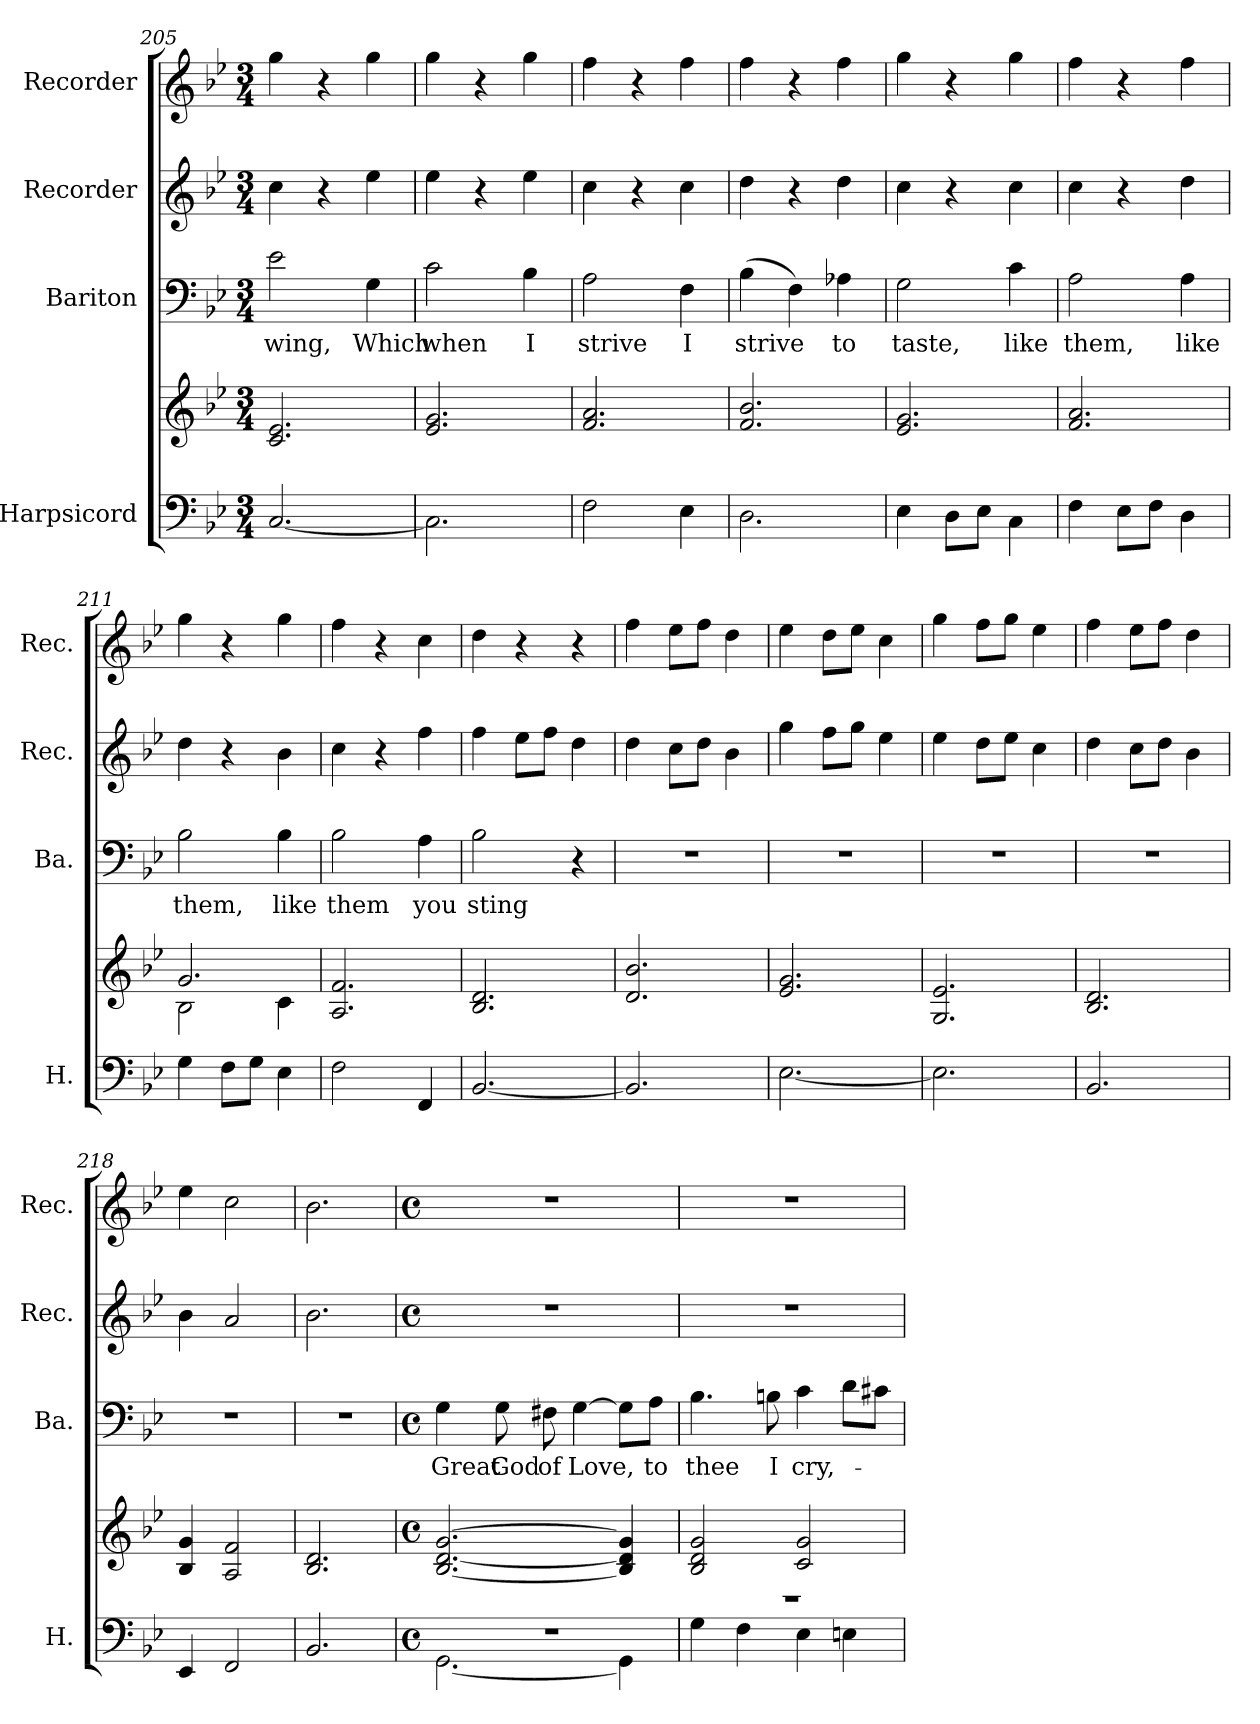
**kern	**kern	**kern	**text	**kern	**kern
*part4	*part4	*part3	*part3	*part2	*part1
*staff5	*staff4	*staff3	*staff3	*staff2	*staff1
*I"Harpsicord	*	*I"Bariton	*	*I"Recorder	*I"Recorder
*I'H.	*	*I'Ba.	*	*I'Rec.	*I'Rec.
*clefF4	*clefG2	*clefF4	*	*clefG2	*clefG2
*k[b-e-]	*k[b-e-]	*k[b-e-]	*	*k[b-e-]	*k[b-e-]
*M3/4	*M3/4	*M3/4	*	*M3/4	*M3/4
=205	=205	=205	=205	=205	=205
*^	*	*	*	*	*
!	!	!	!	!LO:LY:b	!	!
2.ryy	[2.C/	2.c/ 2.e-/	2e-\	wing,	4cc\	4gg\
.	.	.	.	.	4r	4r
!	!	!	!	!LO:LY:b	!	!
.	.	.	4G\	Which	4ee-\	4gg\
=206	=206	=206	=206	=206	=206	=206
!	!	!	!	!LO:LY:b	!	!
2.ryy	2.C\]	2.e-/ 2.g/	2c\	when	4ee-\	4gg\
.	.	.	.	.	4r	4r
!	!	!	!	!LO:LY:b	!	!
.	.	.	4B-\	I	4ee-\	4gg\
=207	=207	=207	=207	=207	=207	=207
!	!	!	!	!LO:LY:b	!	!
2.ryy	2F\	2.f/ 2.a/	2A\	strive	4cc\	4ff\
.	.	.	.	.	4r	4r
!	!	!	!	!LO:LY:b	!	!
.	4E-\	.	4F\	I	4cc\	4ff\
=208	=208	=208	=208	=208	=208	=208
!	!	!	!	!LO:LY:b	!	!
2.ryy	2.D\	2.f/ 2.b-/	(>4B-\	strive	4dd\	4ff\
.	.	.	4F\)	.	4r	4r
!	!	!	!	!LO:LY:b	!	!
.	.	.	4A-X\	to	4dd\	4ff\
=209	=209	=209	=209	=209	=209	=209
!	!	!	!	!LO:LY:b	!	!
2.ryy	4E-\	2.e-/ 2.g/	2G\	taste,	4cc\	4gg\
.	8D\L	.	.	.	4r	4r
.	8E-\J	.	.	.	.	.
!	!	!	!	!LO:LY:b	!	!
.	4C\	.	4c\	like	4cc\	4gg\
!!LO:LB:g=z
=210	=210	=210	=210	=210	=210	=210
!	!	!	!	!LO:LY:b	!	!
2.ryy	4F\	2.f/ 2.a/	2A\	them,	4cc\	4ff\
.	8E-\L	.	.	.	4r	4r
.	8F\J	.	.	.	.	.
!	!	!	!	!LO:LY:b	!	!
.	4D\	.	4A\	like	4dd\	4ff\
=211	=211	=211	=211	=211	=211	=211
*	*	*^	*	*	*	*
!	!	!	!	!	!LO:LY:b	!	!
2.ryy	4G\	2.g/	2B-\	2B-\	them,	4dd\	4gg\
.	8F\L	.	.	.	.	4r	4r
.	8G\J	.	.	.	.	.	.
!	!	!	!	!	!LO:LY:b	!	!
.	4E-\	.	4c\	4B-\	like	4b-\	4gg\
=212	=212	=212	=212	=212	=212	=212	=212
!	!	!	!	!	!LO:LY:b	!	!
*	*	*v	*v	*	*	*	*
2.ryy	2F\	2.A/ 2.f/	2B-\	them	4cc\	4ff\
.	.	.	.	.	4r	4r
!	!	!	!	!LO:LY:b	!	!
.	4FF/	.	4A\	you	4ff\	4cc\
=213	=213	=213	=213	=213	=213	=213
!	!	!	!	!LO:LY:b	!	!
2.ryy	[2.BB-/	2.B-/ 2.d/	2B-\	sting	4ff\	4dd\
.	.	.	.	.	8ee-\L	4r
.	.	.	.	.	8ff\J	.
.	.	.	4r	.	4dd\	4r
=214	=214	=214	=214	=214	=214	=214
2.ryy	2.BB-/]	2.d/ 2.b-/	2.r	.	4dd\	4ff\
.	.	.	.	.	8cc\L	8ee-\L
.	.	.	.	.	8dd\J	8ff\J
.	.	.	.	.	4b-\	4dd\
=215	=215	=215	=215	=215	=215	=215
2.ryy	[2.E-\	2.e-/ 2.g/	2.r	.	4gg\	4ee-\
.	.	.	.	.	8ff\L	8dd\L
.	.	.	.	.	8gg\J	8ee-\J
.	.	.	.	.	4ee-\	4cc\
!!LO:PB:g=z
=216	=216	=216	=216	=216	=216	=216
2.ryy	2.E-\]	2.G/ 2.e-/	2.r	.	4ee-\	4gg\
.	.	.	.	.	8dd\L	8ff\L
.	.	.	.	.	8ee-\J	8gg\J
.	.	.	.	.	4cc\	4ee-\
=217	=217	=217	=217	=217	=217	=217
2.ryy	2.BB-/	2.B-/ 2.d/	2.r	.	4dd\	4ff\
.	.	.	.	.	8cc\L	8ee-\L
.	.	.	.	.	8dd\J	8ff\J
.	.	.	.	.	4b-\	4dd\
=218	=218	=218	=218	=218	=218	=218
2.ryy	4EE-/	4B-/ 4g/	2.r	.	4b-\	4ee-\
.	2FF/	2A/ 2f/	.	.	2a/	2cc\
=219	=219	=219	=219	=219	=219	=219
2.ryy	2.BB-/	2.B-/ 2.d/	2.r	.	2.b-\	2.b-\
=220	=220	=220	=220	=220	=220	=220
*M4/4	*	*M4/4	*M4/4	*	*M4/4	*M4/4
*met(c)	*	*met(c)	*met(c)	*	*met(c)	*met(c)
!	!	!	!	!LO:LY:b	!	!
1r	[2.GG\	[2.B-/ [2.d/ [2.g/	4G\	Great	1r	1r
!	!	!	!	!LO:LY:b	!	!
.	.	.	8G\	God	.	.
!	!	!	!	!LO:LY:b	!	!
.	.	.	8F#X\	of	.	.
!	!	!	!	!LO:LY:b	!	!
.	.	.	[4G\	Love,	.	.
.	4GG\]	4B-/] 4d/] 4g/]	8G\L]	.	.	.
!	!	!	!	!LO:LY:b	!	!
.	.	.	8A\J	to	.	.
!!LO:LB:g=z
=221	=221	=221	=221	=221	=221	=221
!	!	!	!	!LO:LY:b	!	!
1r	4G\	2B-/ 2d/ 2g/	4.B-\	thee	1r	1r
.	4F\	.	.	.	.	.
!	!	!	!	!LO:LY:b	!	!
.	.	.	8Bn\	I	.	.
!	!	!	!	!LO:LY:b	!	!
.	4E-\	2c/ 2g/	4c\	cry,-	.	.
.	4En\	.	8d\L	.	.	.
.	.	.	8c#X\J	.	.	.
*v	*v	*	*	*	*	*
=	=	=	=	=	=
*-	*-	*-	*-	*-	*-
